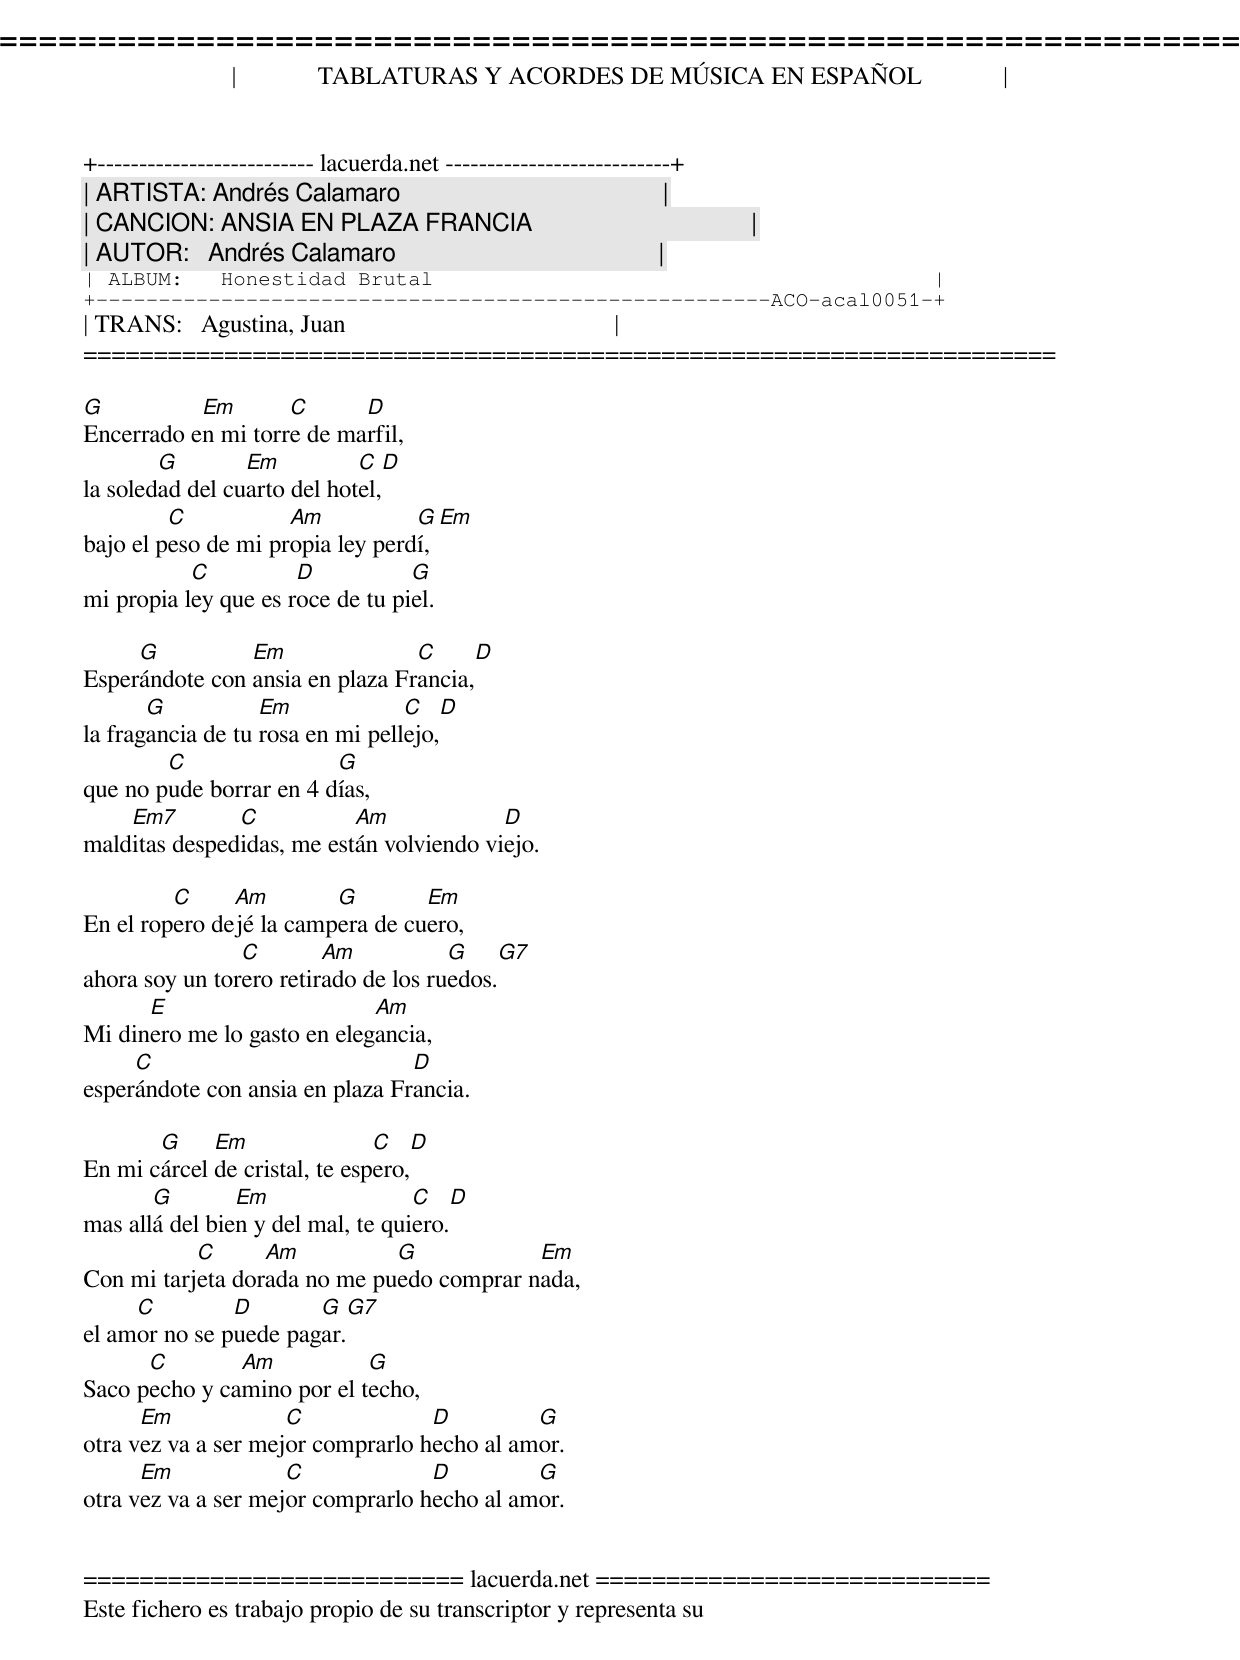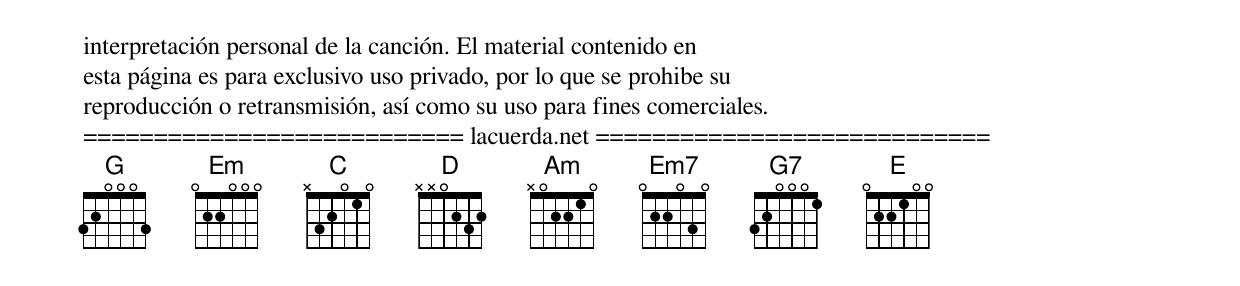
=====================================================================
|             TABLATURAS Y ACORDES DE MÚSICA EN ESPAÑOL             |
+-------------------------- lacuerda.net ---------------------------+
| ARTISTA: Andrés Calamaro                                          |
| CANCION: ANSIA EN PLAZA FRANCIA                                   |
| AUTOR:   Andrés Calamaro                                          |
| ALBUM:   Honestidad Brutal                                        |
+------------------------------------------------------ACO-acal0051-+
| TRANS:   Agustina, Juan                                           |
=====================================================================

G          Em       C      D
Encerrado en mi torre de marfil,
        G        Em          C   D
la soledad del cuarto del hotel,
         C           Am           G  Em
bajo el peso de mi propia ley perdí,
           C          D           G
mi propia ley que es roce de tu piel.

     G          Em               C      D
Esperándote con ansia en plaza Francia,
       G           Em             C      D
la fragancia de tu rosa en mi pellejo,
        C                G
que no pude borrar en 4 días,
    Em7        C           Am             D
malditas despedidas, me están volviendo viejo.

         C     Am        G        Em
En el ropero dejé la campera de cuero,
                C        Am           G      G7
ahora soy un torero retirado de los ruedos.
      E                      Am
Mi dinero me lo gasto en elegancia,
     C                           D
esperándote con ansia en plaza Francia.

       G     Em                C      D
En mi cárcel de cristal, te espero,
       G        Em                 C      D
mas allá del bien y del mal, te quiero.
           C      Am          G            Em
Con mi tarjeta dorada no me puedo comprar nada,
     C         D       G    G7
el amor no se puede pagar.
      C        Am           G
Saco pecho y camino por el techo,
      Em             C             D         G
otra vez va a ser mejor comprarlo hecho al amor.
      Em             C             D         G
otra vez va a ser mejor comprarlo hecho al amor.


=========================== lacuerda.net ============================
Este fichero es trabajo propio de su transcriptor y representa su
interpretación personal de la canción. El material contenido en
esta página es para exclusivo uso privado, por lo que se prohibe su
reproducción o retransmisión, así como su uso para fines comerciales.
=========================== lacuerda.net ============================
